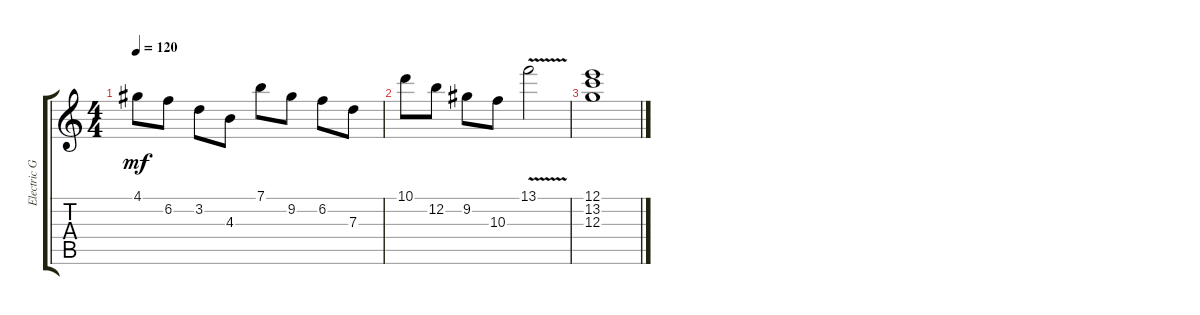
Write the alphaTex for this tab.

\track ("Electric Guitar" "Electric G") {instrument electricguitarclean}
\staff {score tabs}
\tuning (E4 B3 G3 D3 A2 E2) {hide}
\ts (4 4)
\tempo 120
\clef g2
\ks c
4.1.8{dy mf instrument electricguitarclean} 6.2.8 3.2.8 4.3.8 7.1.8 9.2.8 6.2.8 7.3.8 |
10.1.8 12.2.8 9.2.8 10.3.8 13.1{v}.2 |
(12.1 13.2 12.3).1
